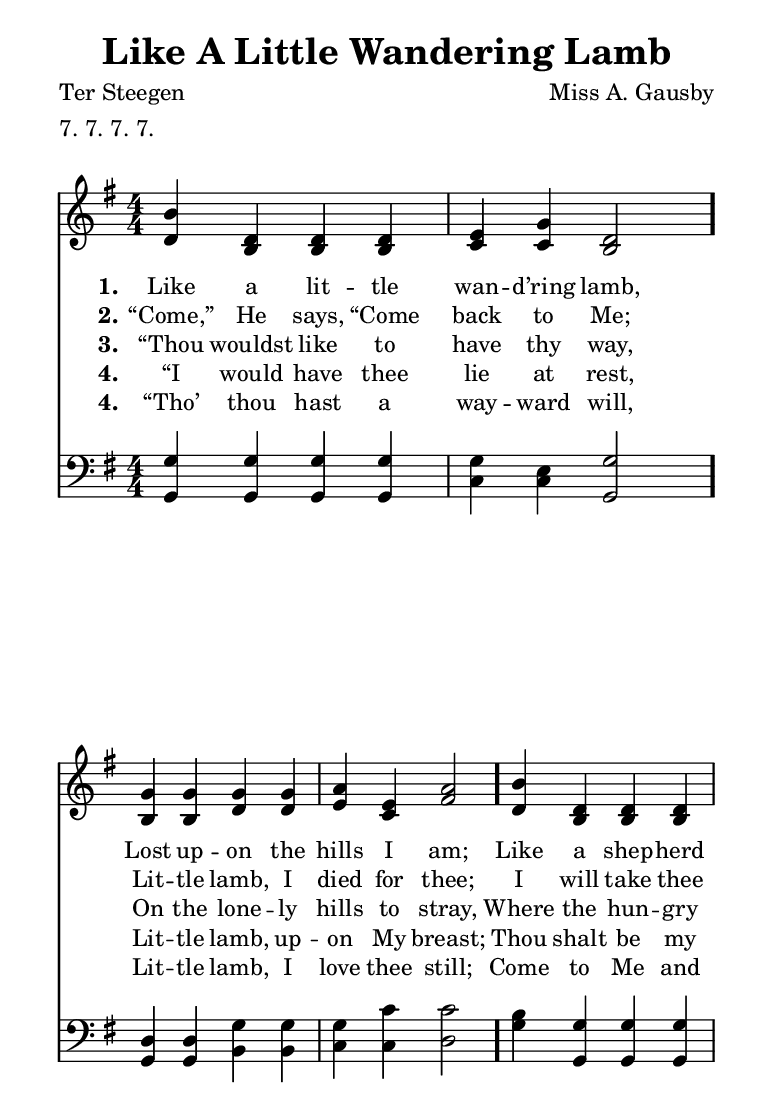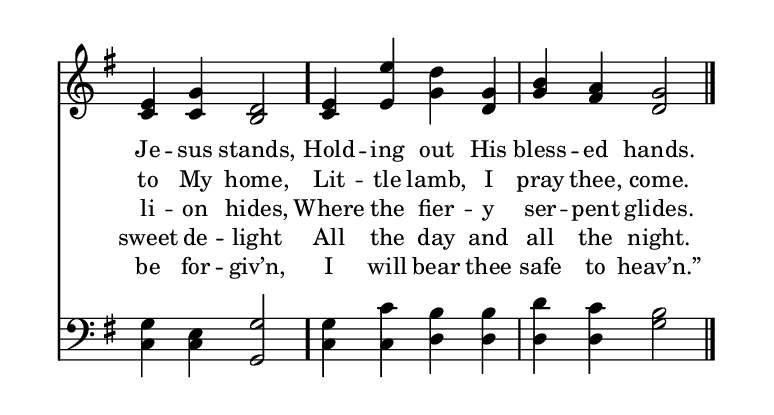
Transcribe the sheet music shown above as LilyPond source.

\include "common/global.ily"
\paper {
  \include "common/paper.ily"
  ragged-last-bottom = ##t
  system-system-spacing.padding = 11
}

\header{
  hymnnumber = "306"
  title = "Like A Little Wandering Lamb"
  tunename = "Homeward"
  meter = "7. 7. 7. 7."
  poet = "Ter Steegen"
  composer = "Miss A. Gausby"
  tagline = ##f
}

global = {
  \include "common/overrides.ily"
  \override Staff.TimeSignature.style = #'numbered
  \time 4/4
  \override Score.MetronomeMark.transparent = ##t % hide all fermata changes too
  \tempo 4=110
  \key g \major
  \autoBeamOff
}

notesSoprano = {
\global
\relative c'' {

  b4 d, d d | e g d2 |
  g4 g g g | a e a2 |
  b4 d, d d | e g d2 |
  e4 e' d g, | b a g2 |

  \bar "|."

}
}

notesAlto = {
\global
\relative e' {

  d4 b b b | c c b2 |
  b4 b d d | e c fis2 |
  d4 b b b | c c b2 |
  c4 e g d | g fis d2 |

}
}

notesTenor = {
\global
\relative a {

  g4 g g g | g e g2 |
  d4 d g g | g c c2 |
  b4 g g g | g e g2 |
  g4 c b b | d c b2 |

}
}

notesBass = {
\global
\relative f, {

  g4 g g g | c c g2 |
  g4 g b b | c c d2 |
  g4 g, g g | c c g2 |
  c4 c d d | d d g2 |

}
}

wordsA = \lyricmode {
\set stanza = "1."

Like a lit -- tle wan -- d’ring lamb, \bar "."
Lost up -- on the hills I am; \bar "."
Like a shep -- herd Je -- sus stands, \bar "."
Hold -- ing out His bless -- ed hands. \bar "."

}

wordsB = \lyricmode {
\set stanza = "2."

“Come,” He says, “Come back to Me;
Lit -- tle lamb, I died for thee;
I will take thee to My home,
Lit -- tle lamb, I pray thee, come.

}

wordsC = \lyricmode {
\set stanza = "3."

“Thou wouldst like to have thy way,
On the lone -- ly hills to stray,
Where the hun -- gry li -- on hides,
Where the fier -- y ser -- pent glides.

}

wordsD = \lyricmode {
\set stanza = "4."

“I would have thee lie at rest,
Lit -- tle lamb, up -- on My breast;
Thou shalt be my sweet de -- light
All the day and all the night.

}

wordsE = \lyricmode {
\set stanza = "4."

“Tho’ thou hast a way -- ward will,
Lit -- tle lamb, I love thee still;
Come to Me and be for -- giv’n,
I will bear thee safe to heav’n.”

}

\score {
  \context ChoirStaff <<
    \context Staff = upper <<
      \set Staff.autoBeaming = ##f
      \set ChoirStaff.systemStartDelimiter = #'SystemStartBar
      \set ChoirStaff.printPartCombineTexts = ##f
      \partcombine #'(2 . 9) \notesSoprano \notesAlto
      \context NullVoice = sopranos { \voiceOne << \notesSoprano >> }
      \context NullVoice = altos { \voiceTwo << \notesAlto >> }
      \context Lyrics = one   \lyricsto sopranos \wordsA
      \context Lyrics = two   \lyricsto sopranos \wordsB
      \context Lyrics = three \lyricsto sopranos \wordsC
      \context Lyrics = four  \lyricsto sopranos \wordsD
      \context Lyrics = five  \lyricsto sopranos \wordsE
    >>
    \context Staff = men <<
      \set Staff.autoBeaming = ##f
      \clef bass
      \set ChoirStaff.printPartCombineTexts = ##f
      \partcombine #'(2 . 9) \notesTenor \notesBass
      \context NullVoice = tenors { \voiceOne << \notesTenor >> }
      \context NullVoice = basses { \voiceTwo << \notesBass >> }
    >>
  >>
  \layout {
    \include "common/layout.ily"
  }
  \midi{
    \include "common/midi.ily"
  }
}

\version "2.19.49"  % necessary for upgrading to future LilyPond versions.

% vi:set et ts=2 sw=2 ai nocindent syntax=lilypond:
